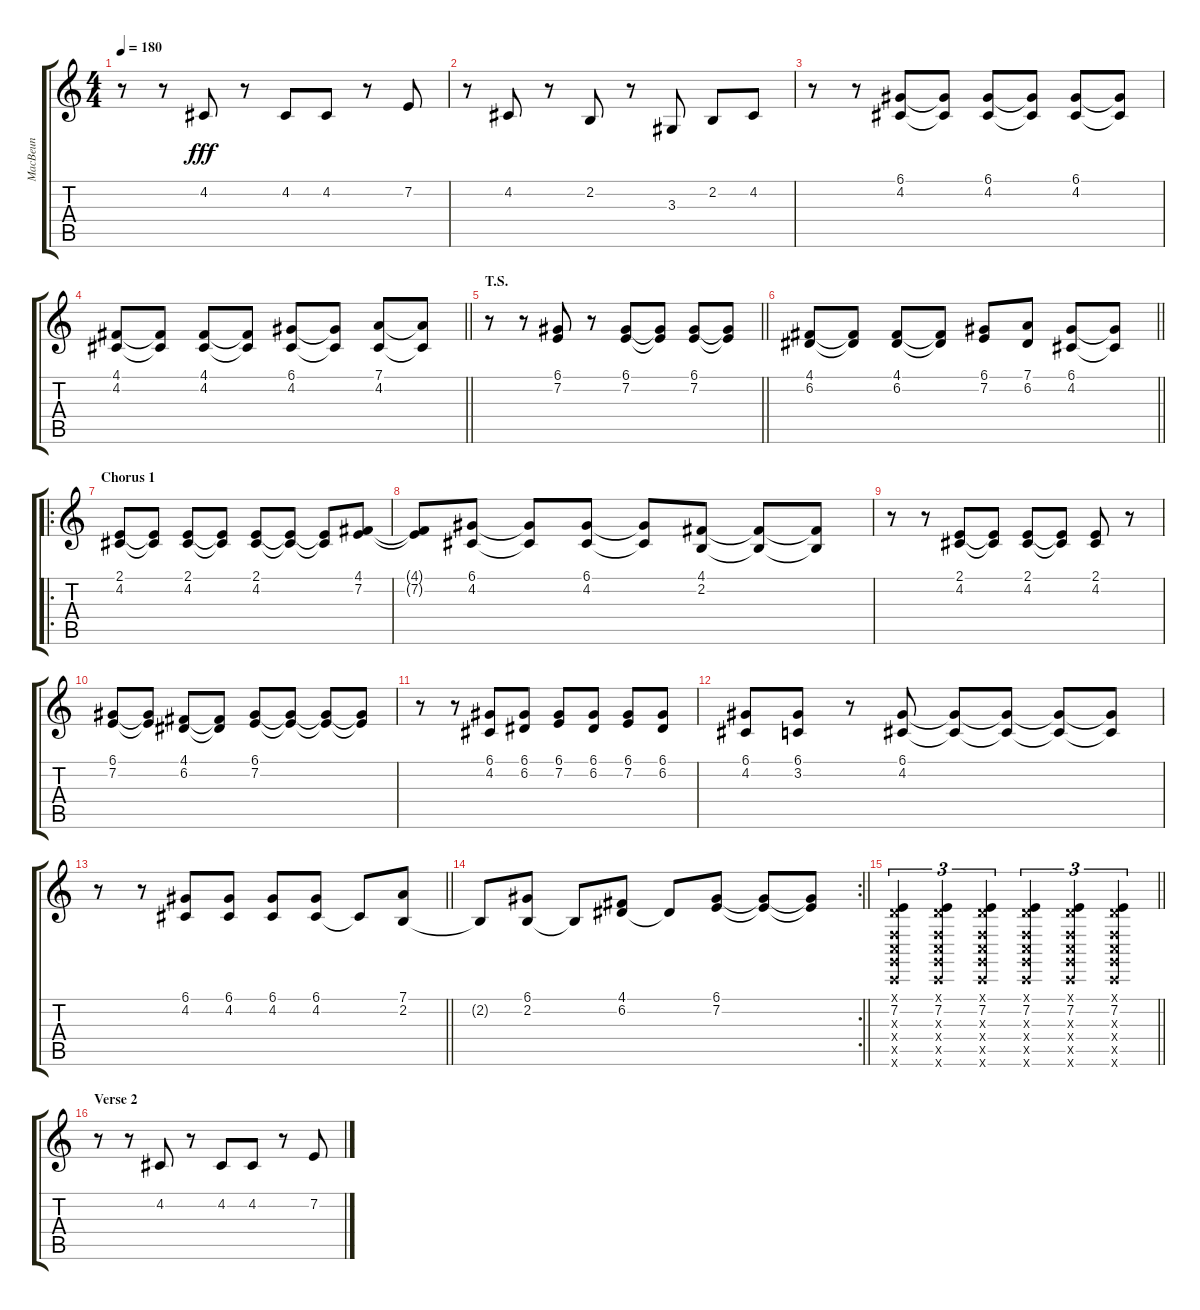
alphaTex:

\track ("MacBeun" "MacBeun") {instrument lead1square}
\staff {score tabs}
\tuning (D4 A3 F3 C3 G2 C2) {hide}
\ts (4 4)
\tempo 180
\clef g2
\ks c
r.8{dy fff} r.8 4.2.8 r.8 4.2.8 4.2.8 r.8 7.2.8 |
r.8 4.2.8 r.8 2.2.8 r.8 3.3.8 2.2.8 4.2.8 |
r.8 r.8 (6.1 4.2).8 (6.1{t} 4.2{t}).8 (6.1 4.2).8 (6.1{t} 4.2{t}).8 (6.1 4.2).8 (6.1{t} 4.2{t}).8 |
\barLineRight lightlight
(4.1 4.2).8 (4.1{t} 4.2{t}).8 (4.1 4.2).8 (4.1{t} 4.2{t}).8 (6.1 4.2).8 (6.1{t} 4.2{t}).8 (7.1 4.2).8 (7.1{t} 4.2{t}).8 |
\section ("" "T.S.")
\barLineRight lightlight
r.8 r.8 (6.1 7.2).8 r.8 (6.1 7.2).8 (6.1{t} 7.2{t}).8 (6.1 7.2).8 (6.1{t} 7.2{t}).8 |
\barLineRight lightlight
(4.1 6.2).8 (4.1{t} 6.2{t}).8 (4.1 6.2).8 (4.1{t} 6.2{t}).8 (6.1 7.2).8 (7.1 6.2).8 (6.1 4.2).8 (6.1{t} 4.2{t}).8 |
\ro
\section ("" "Chorus 1")
(2.1 4.2).8 (2.1{t} 4.2{t}).8 (2.1 4.2).8 (2.1{t} 4.2{t}).8 (2.1 4.2).8 (2.1{t} 4.2{t}).8 (2.1{t} 4.2{t}).8 (4.1 7.2).8 |
(4.1{t} 7.2{t}).8 (6.1 4.2).8 (6.1{t} 4.2{t}).8 (6.1 4.2).8 (6.1{t} 4.2{t}).8 (4.1 2.2).8 (4.1{t} 2.2{t}).8 (4.1{t} 2.2{t}).8 |
r.8 r.8 (2.1 4.2).8 (2.1{t} 4.2{t}).8 (2.1 4.2).8 (2.1{t} 4.2{t}).8 (2.1 4.2).8 r.8 |
(6.1 7.2).8 (6.1{t} 7.2{t}).8 (4.1 6.2).8 (4.1{t} 6.2{t}).8 (6.1 7.2).8 (6.1{t} 7.2{t}).8 (6.1{t} 7.2{t}).8 (6.1{t} 7.2{t}).8 |
r.8 r.8 (6.1 4.2).8 (6.1 6.2).8 (6.1 7.2).8 (6.1 6.2).8 (6.1 7.2).8 (6.1 6.2).8 |
(6.1 4.2).8 (6.1 3.2).8 r.8 (6.1 4.2).8 (6.1{t} 4.2{t}).8 (6.1{t} 4.2{t}).8 (6.1{t} 4.2{t}).8 (6.1{t} 4.2{t}).8 |
\barLineRight lightlight
r.8 r.8 (6.1 4.2).8 (6.1 4.2).8 (6.1 4.2).8 (6.1 4.2).8 4.2{t}.8 (7.1 2.2).8 |
\rc 2
\barLineRight lightlight
2.2{t}.8 (6.1 2.2).8 2.2{t}.8 (4.1 6.2).8 6.2{t}.8 (6.1 7.2).8 (6.1{t} 7.2{t}).8 (6.1{t} 7.2{t}).8 |
\barLineRight lightlight
(0.1{x} 7.2 0.3{x} 0.4{x} 0.5{x} 0.6{x}).4{tu (3 2)} (0.1{x} 7.2 0.3{x} 0.4{x} 0.5{x} 0.6{x}).4{tu (3 2)} (0.1{x} 7.2 0.3{x} 0.4{x} 0.5{x} 0.6{x}).4{tu (3 2)} (0.1{x} 7.2 0.3{x} 0.4{x} 0.5{x} 0.6{x}).4{tu (3 2)} (0.1{x} 7.2 0.3{x} 0.4{x} 0.5{x} 0.6{x}).4{tu (3 2)} (0.1{x} 7.2 0.3{x} 0.4{x} 0.5{x} 0.6{x}).4{tu (3 2)} |
\section ("" "Verse 2")
r.8 r.8 4.2.8 r.8 4.2.8 4.2.8 r.8 7.2.8
